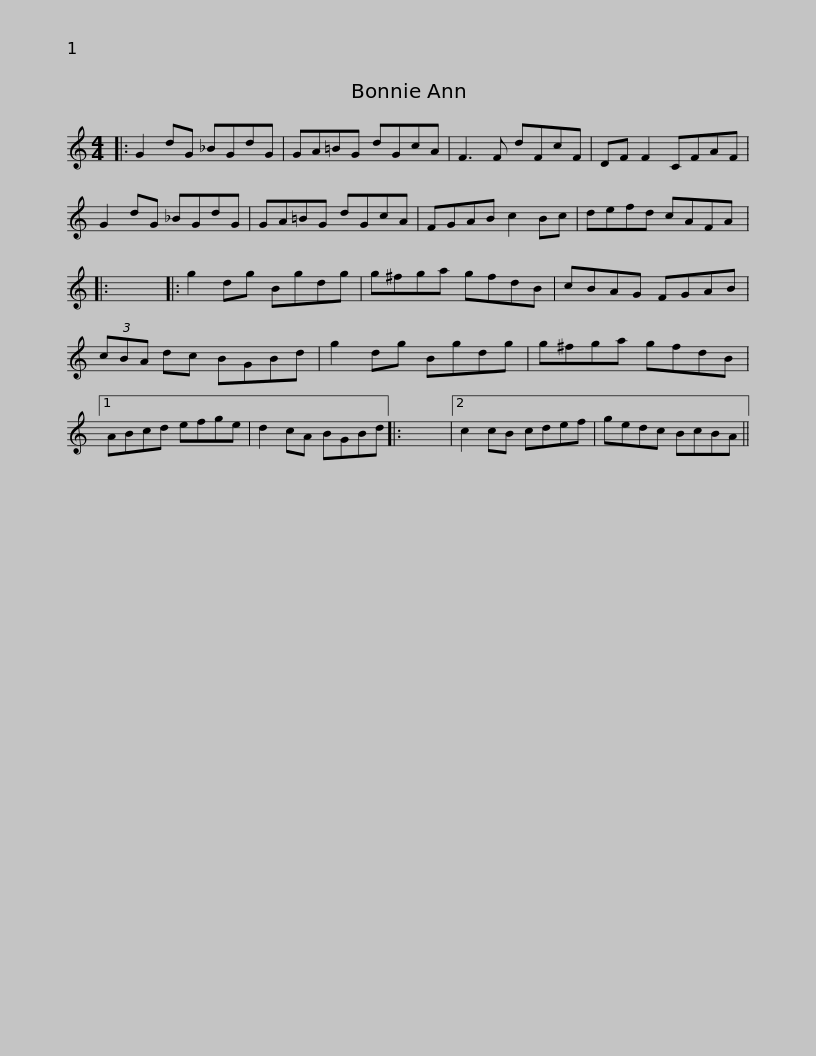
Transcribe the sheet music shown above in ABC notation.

X:1
L:1/8
M:4/4
I:linebreak $
K:C
V:1 treble
V:1
|: G2 dG _BGdG | GA=BG dGcA | F3 F dFcF | DF F2 CFAF | G2 dG _BGdG |$ %5
 GA=BG dGcA | FGAB c2 Bc | defd cAFA |: x8 |: g2 dg Bgdg | %10
 g^fga gfdB |$ cBAG FGAB | (3cBA dc BGBd | g2 dg Bgdg | g^fga gfdB |1 %15
 ABcd efge |$ d2 cA BGBd |: x8 |2 c2 cB cdef | gedc BcBA || %20
